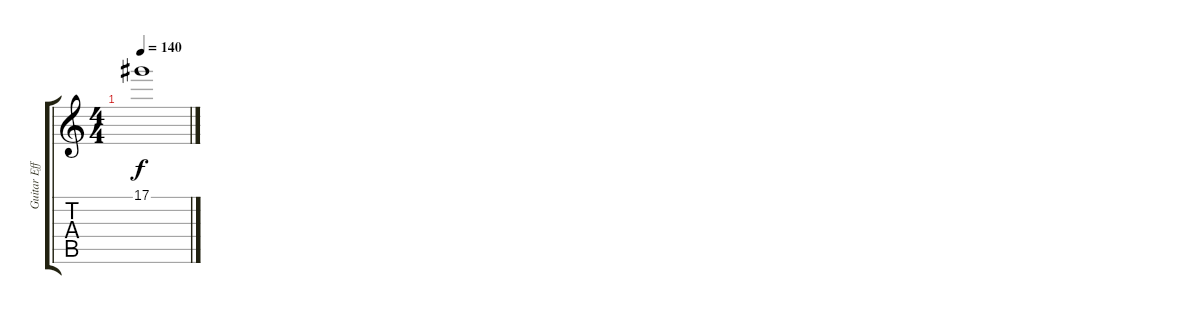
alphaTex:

\track ("Guitar Effects" "Guitar Eff") {instrument overdrivenguitar}
\staff {score tabs}
\tuning (Eb4 Bb3 Gb3 Db3 Ab2 Db2) {hide}
\ts (4 4)
\tempo 140
\clef g2
\ks c
17.1{t}.1{dy f}
